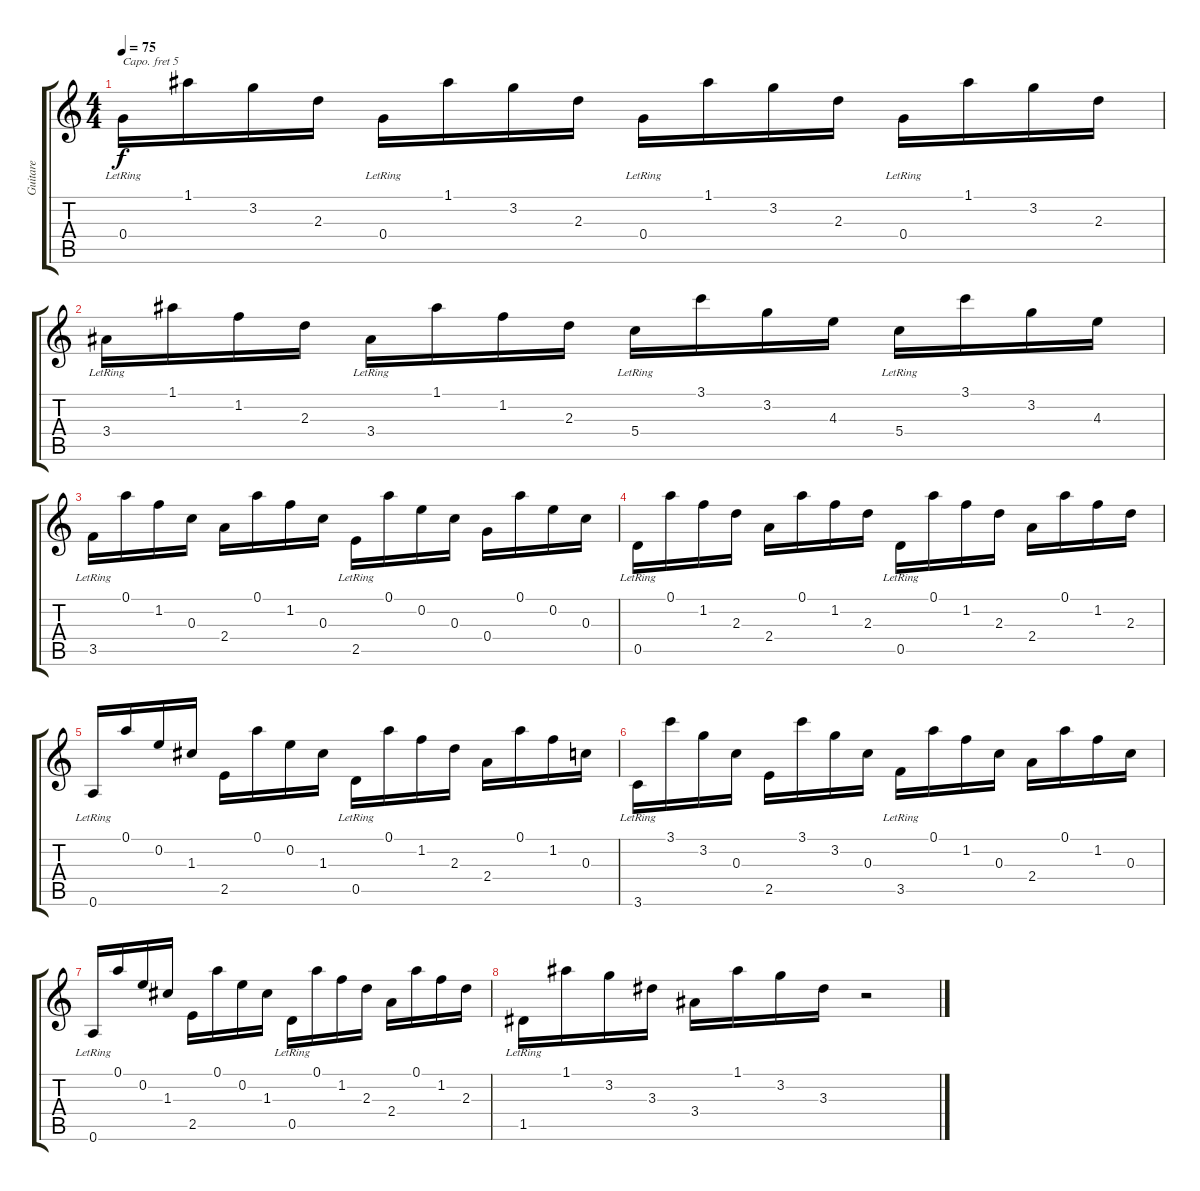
\track ("Guitare" "Guitare") {instrument acousticguitarsteel}
\staff {score tabs}
\capo 5
\tuning (E4 B3 G3 D3 A2 E2) {hide}
\ts (4 4)
\tempo 75
\clef g2
\ks c
0.4{lr}.16{dy f} 1.1.16 3.2.16 2.3.16 0.4{lr}.16 1.1.16 3.2.16 2.3.16 0.4{lr}.16 1.1.16 3.2.16 2.3.16 0.4{lr}.16 1.1.16 3.2.16 2.3.16 |
3.4{lr}.16 1.1.16 1.2.16 2.3.16 3.4{lr}.16 1.1.16 1.2.16 2.3.16 5.4{lr}.16 3.1.16 3.2.16 4.3.16 5.4{lr}.16 3.1.16 3.2.16 4.3.16 |
3.5{lr}.16 0.1.16 1.2.16 0.3.16 2.4.16 0.1.16 1.2.16 0.3.16 2.5{lr}.16 0.1.16 0.2.16 0.3.16 0.4.16 0.1.16 0.2.16 0.3.16 |
0.5{lr}.16 0.1.16 1.2.16 2.3.16 2.4.16 0.1.16 1.2.16 2.3.16 0.5{lr}.16 0.1.16 1.2.16 2.3.16 2.4.16 0.1.16 1.2.16 2.3.16 |
0.6{lr}.16 0.1.16 0.2.16 1.3.16 2.5.16 0.1.16 0.2.16 1.3.16 0.5{lr}.16 0.1.16 1.2.16 2.3.16 2.4.16 0.1.16 1.2.16 0.3.16 |
3.6{lr}.16 3.1.16 3.2.16 0.3.16 2.5.16 3.1.16 3.2.16 0.3.16 3.5{lr}.16 0.1.16 1.2.16 0.3.16 2.4.16 0.1.16 1.2.16 0.3.16 |
0.6{lr}.16 0.1.16 0.2.16 1.3.16 2.5.16 0.1.16 0.2.16 1.3.16 0.5{lr}.16 0.1.16 1.2.16 2.3.16 2.4.16 0.1.16 1.2.16 2.3.16 |
1.5{lr}.16 1.1.16 3.2.16 3.3.16 3.4.16 1.1.16 3.2.16 3.3.16 r.2
